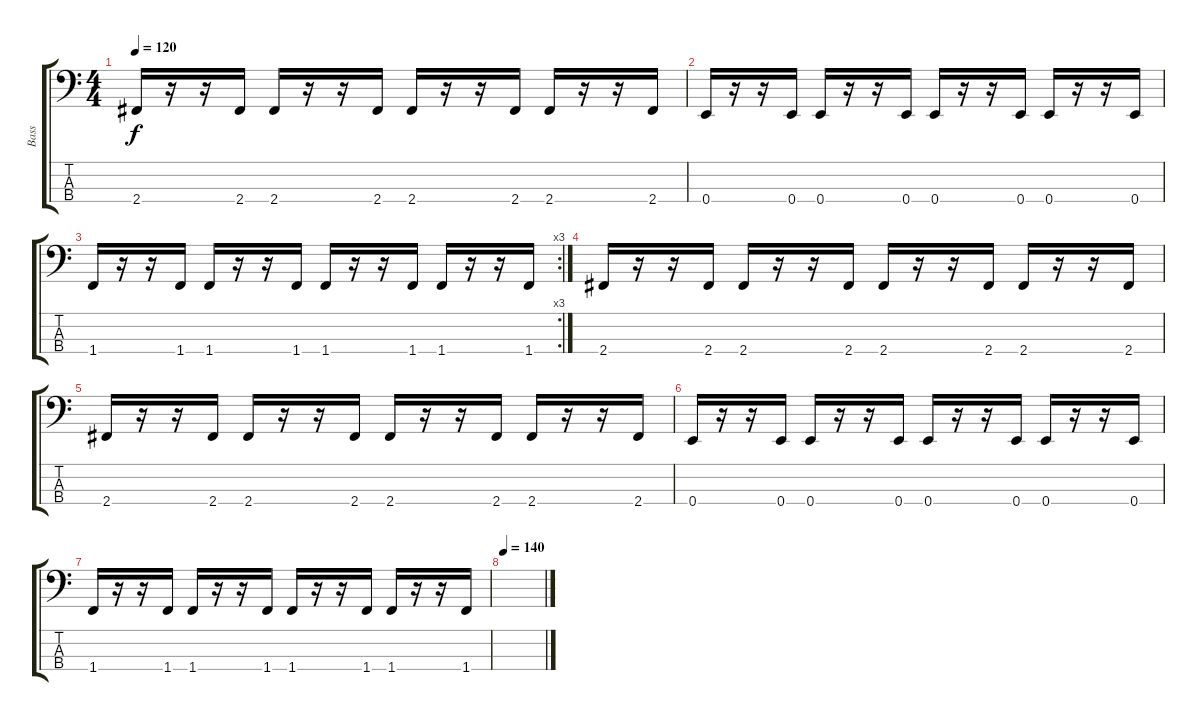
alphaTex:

\track ("Bass" "Bass") {instrument electricbassfinger}
\staff {score tabs}
\tuning (G2 D2 A1 E1) {hide}
\ts (4 4)
\tempo 120
\clef f4
\ks c
2.4.16{dy f} r.16 r.16 2.4.16 2.4.16 r.16 r.16 2.4.16 2.4.16 r.16 r.16 2.4.16 2.4.16 r.16 r.16 2.4.16 |
0.4.16 r.16 r.16 0.4.16 0.4.16 r.16 r.16 0.4.16 0.4.16 r.16 r.16 0.4.16 0.4.16 r.16 r.16 0.4.16 |
\rc 3
1.4.16 r.16 r.16 1.4.16 1.4.16 r.16 r.16 1.4.16 1.4.16 r.16 r.16 1.4.16 1.4.16 r.16 r.16 1.4.16 |
2.4.16 r.16 r.16 2.4.16 2.4.16 r.16 r.16 2.4.16 2.4.16 r.16 r.16 2.4.16 2.4.16 r.16 r.16 2.4.16 |
2.4.16 r.16 r.16 2.4.16 2.4.16 r.16 r.16 2.4.16 2.4.16 r.16 r.16 2.4.16 2.4.16 r.16 r.16 2.4.16 |
0.4.16 r.16 r.16 0.4.16 0.4.16 r.16 r.16 0.4.16 0.4.16 r.16 r.16 0.4.16 0.4.16 r.16 r.16 0.4.16 |
1.4.16 r.16 r.16 1.4.16 1.4.16 r.16 r.16 1.4.16 1.4.16 r.16 r.16 1.4.16 1.4.16 r.16 r.16 1.4.16 |
\tempo 140
